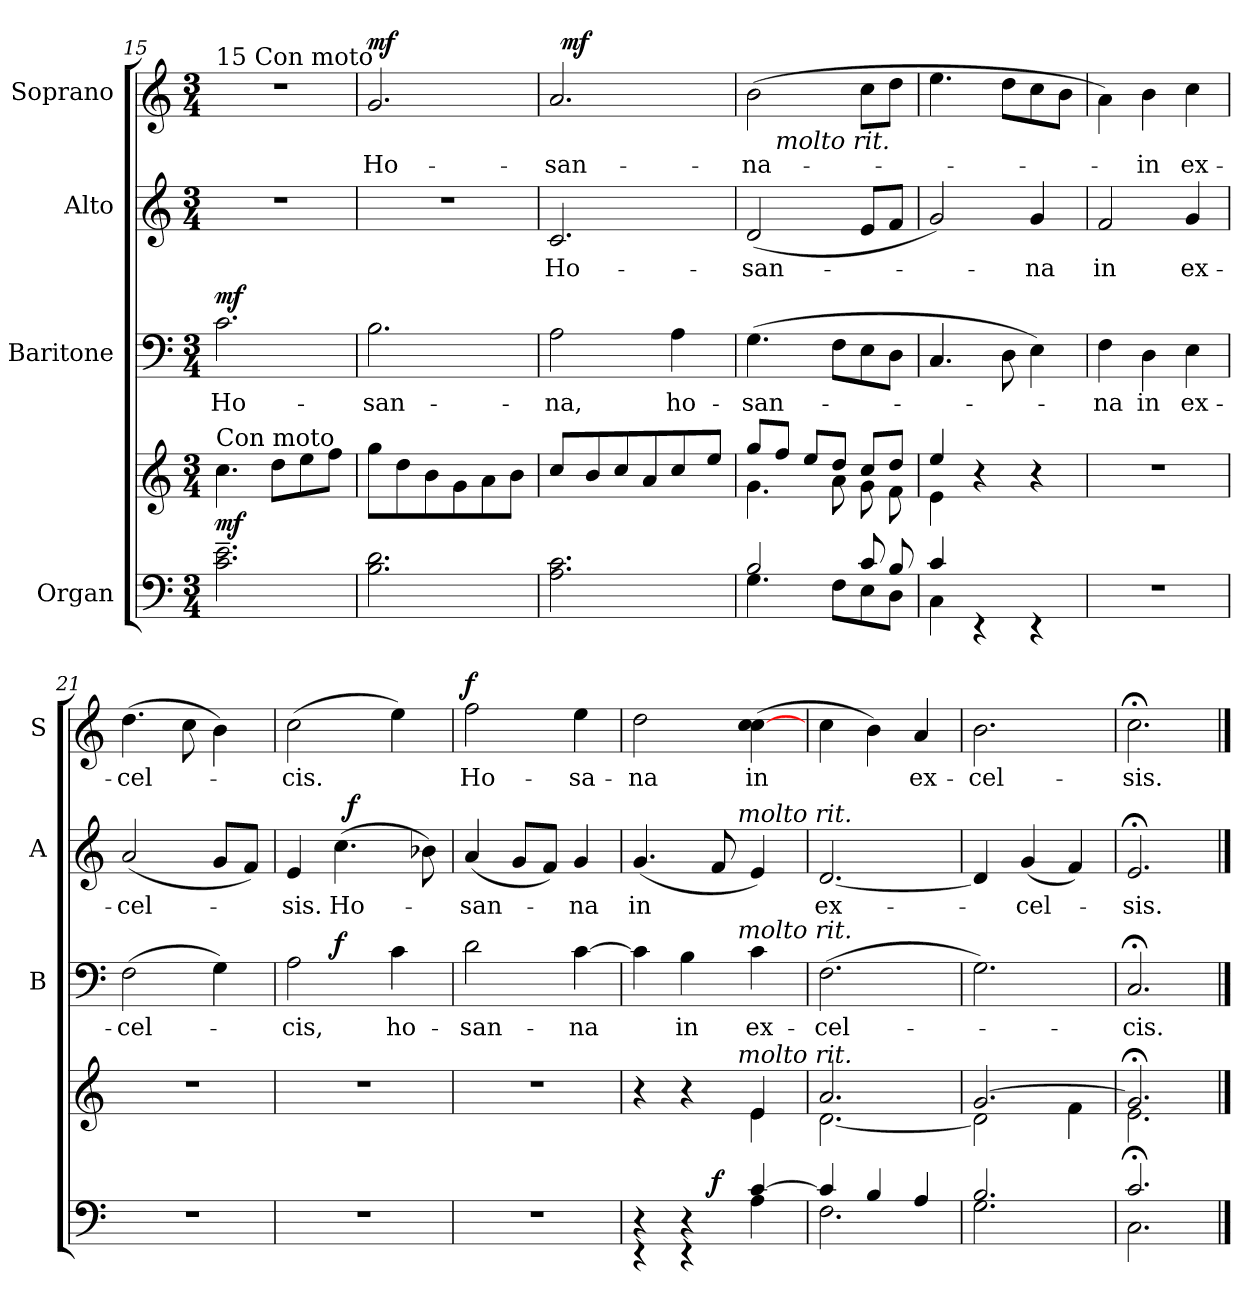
**kern	**kern	**dynam	**kern	**text	**dynam	**kern	**text	**dynam	**kern	**text	**dynam
*part4	*part4	*part4	*part3	*part3	*part3	*part2	*part2	*part2	*part1	*part1	*part1
*staff5	*staff4	*staff4/5	*staff3	*staff3	*staff3	*staff2	*staff2	*staff2	*staff1	*staff1	*staff1
*I"Organ	*	*	*I"Baritone	*	*	*I"Alto	*	*	*I"Soprano	*	*
*	*	*	*I'B	*	*	*I'A	*	*	*I'S	*	*
!!LO:PB:g=z
*clefF4	*clefG2	*	*clefF4	*	*	*clefG2	*	*	*clefG2	*	*
*k[]	*k[]	*	*k[]	*	*	*k[]	*	*	*k[]	*	*
*C:	*C:	*	*C:	*	*	*C:	*	*	*C:	*	*
*M3/4	*M3/4	*	*M3/4	*	*	*M3/4	*	*	*M3/4	*	*
*MM100	*MM100	*	*MM100	*	*	*MM100	*	*	*MM100	*	*
=15	=15	=15	=15	=15	=15	=15	=15	=15	=15	=15	=15
!	!	!	!	!	!	!	!	!	!LO:TX:a:t=15 Con moto	!	!
!	!LO:TX:a:t=Con moto	!	!	!	!	!	!	!	!	!	!
!	!	!LO:DY:a=2	!	!LO:LY:b:rj	!LO:DY:a	!	!	!	!	!	!
2.c\~> 2.e\~>	4.cc\	mf	2.c\	Ho-	mf	2.r	.	.	2.r	.	.
.	8dd\L	.	.	.	.	.	.	.	.	.	.
.	8ee\	.	.	.	.	.	.	.	.	.	.
.	8ff\J	.	.	.	.	.	.	.	.	.	.
=16	=16	=16	=16	=16	=16	=16	=16	=16	=16	=16	=16
!	!	!	!	!LO:LY:b:rj	!	!	!	!	!	!LO:LY:b	!LO:DY:a
2.B\ 2.d\	8gg\L	.	2.B\	-san-	.	2.r	.	.	2.g/	Ho-	mf
.	8dd\	.	.	.	.	.	.	.	.	.	.
.	8b\	.	.	.	.	.	.	.	.	.	.
.	8g\	.	.	.	.	.	.	.	.	.	.
.	8a\	.	.	.	.	.	.	.	.	.	.
.	8b\J	.	.	.	.	.	.	.	.	.	.
=17	=17	=17	=17	=17	=17	=17	=17	=17	=17	=17	=17
!	!	!	!	!LO:LY:b:rj	!	!	!LO:LY:b	!	!	!LO:LY:b	!
*	*	*	*	*	*	*	*	*	*^	*	*
2.A\ 2.c\	8cc/L	.	2A\	-na,	.	2.c/	Ho-	.	2.a/	32ryy	-san-	.
!	!	!	!	!	!	!	!	!	!	!	!	!LO:DY:b
.	.	.	.	.	.	.	.	.	.	2ryy	.	mf
.	8b/	.	.	.	.	.	.	.	.	.	.	.
.	8cc/	.	.	.	.	.	.	.	.	.	.	.
.	8a/	.	.	.	.	.	.	.	.	.	.	.
!	!	!	!	!LO:LY:b:rj	!	!	!	!	!	!	!	!
.	8cc/	.	4A\	ho-	.	.	.	.	.	.	.	.
.	.	.	.	.	.	.	.	.	.	8..ryy	.	.
.	8ee/J	.	.	.	.	.	.	.	.	.	.	.
=18	=18	=18	=18	=18	=18	=18	=18	=18	=18	=18	=18	=18
*^	*^	*	*	*	*	*	*	*	*	*	*	*
*	*^	*	*	*	*	*	*	*	*	*	*	*	*	*
!	!	!	!	!	!	!	!LO:LY:b:rj	!	!	!LO:LY:b	!	!	!	!LO:LY:b	!
2ryy	2B/	4.G\	8gg/L	4.g\	.	(>4.G\	-san-	.	(<2d/	-san-	.	(>2b\	8ryy	-na-	.
!	!	!	!	!	!	!	!	!	!	!	!	!	!LO:TX:b:i:t=molto rit.	!	!
.	.	.	8ff/J	.	.	.	.	.	.	.	.	.	2ryy	.	.
.	.	.	8ee/L	.	.	.	.	.	.	.	.	.	.	.	.
.	.	8F\L	8dd/J	8a\	.	8F\L	.	.	.	.	.	.	.	.	.
8c/	4ryy	8E\	8cc/L	8g\	.	8E\	.	.	8e/L	.	.	8cc\L	.	.	.
8B/	.	8D\J	8dd/J	8f\	.	8D\J	.	.	8f/J	.	.	8dd\J	8ryy	.	.
*	*v	*v	*	*	*	*	*	*	*	*	*	*v	*v	*	*
=19	=19	=19	=19	=19	=19	=19	=19	=19	=19	=19	=19	=19	=19
4c/	4C\	4ee/	4e\	.	4.C/	.	.	2g/)	.	.	4.ee\	.	.
4rEE	2ryy	4ra	2ryy	.	.	.	.	.	.	.	.	.	.
.	.	.	.	.	8D\	.	.	.	.	.	8dd\L	.	.
!	!	!	!	!	!	!	!	!	!LO:LY:b	!	!	!	!
4rEE	.	4ra	.	.	4E\)	.	.	4g/	-na	.	8cc\	.	.
.	.	.	.	.	.	.	.	.	.	.	8b\J	.	.
*v	*v	*	*	*	*	*	*	*	*	*	*	*	*
*	*v	*v	*	*	*	*	*	*	*	*	*	*
=20	=20	=20	=20	=20	=20	=20	=20	=20	=20	=20	=20
!	!	!	!	!LO:LY:b:rj	!	!	!LO:LY:b	!	!	!	!
2.r	2.r	.	4F\	-na	.	2f/	in	.	4a\)	.	.
!	!	!	!	!LO:LY:b:rj	!	!	!	!	!	!LO:LY:b	!
.	.	.	4D\	in	.	.	.	.	4b\	-in	.
!	!	!	!	!LO:LY:b:rj	!	!	!LO:LY:b	!	!	!LO:LY:b	!
.	.	.	4E\	ex-	.	4g/	ex-	.	4cc\	ex-	.
=21	=21	=21	=21	=21	=21	=21	=21	=21	=21	=21	=21
!	!	!	!	!LO:LY:b:rj	!	!	!LO:LY:b	!	!	!LO:LY:b	!
2.r	2.r	.	(>2F\	-cel-	.	(<2a/	-cel-	.	(>4.dd\	-cel-	.
.	.	.	.	.	.	.	.	.	8cc\	.	.
.	.	.	4G\)	.	.	8g/L	.	.	4b\)	.	.
.	.	.	.	.	.	8f/J)	.	.	.	.	.
!!LO:PB:g=z
=22	=22	=22	=22	=22	=22	=22	=22	=22	=22	=22	=22
!	!	!	!	!LO:LY:b:rj	!	!	!LO:LY:b	!	!	!LO:LY:b	!
*	*	*	*^	*	*	*^	*	*	*	*	*
2.r	2.r	.	2A\	4ryy	-cis,	.	4e/	4ryy	-sis.	.	(>2cc\	-cis.	.
!	!	!	!	!	!	!LO:DY:a	!	!	!LO:LY:b	!	!	!	!
.	.	.	.	2ryy	.	f	(>4.cc\	32ryy	Ho-	.	.	.	.
!	!	!	!	!	!	!	!	!	!	!LO:DY:a	!	!	!
.	.	.	.	.	.	.	.	4...ryy	.	f	.	.	.
!	!	!	!	!	!LO:LY:b:rj	!	!	!	!	!	!	!	!
.	.	.	4c\	.	ho-	.	.	.	.	.	4ee\)	.	.
.	.	.	.	.	.	.	8b-X\)	.	.	.	.	.	.
=23	=23	=23	=23	=23	=23	=23	=23	=23	=23	=23	=23	=23	=23
!	!	!	!	!	!LO:LY:b:rj	!	!	!	!LO:LY:b	!	!	!LO:LY:b	!LO:DY:a
*	*	*	*v	*v	*	*	*	*	*	*	*	*	*
*	*	*	*	*	*	*v	*v	*	*	*	*	*
2.r	2.r	.	2d\	-san-	.	(<4a/	-san-	.	2ff\	Ho-	f
.	.	.	.	.	.	8g/L	.	.	.	.	.
.	.	.	.	.	.	8f/J)	.	.	.	.	.
!	!	!	!	!LO:LY:b:rj	!	!	!LO:LY:b	!	!	!LO:LY:b	!
.	.	.	[>4c\	-na	.	4g/	-na	.	4ee\	-sa-	.
=24	=24	=24	=24	=24	=24	=24	=24	=24	=24	=24	=24
*^	*^	*	*	*	*	*	*	*	*	*	*
!	!	!	!	!	!	!	!	!	!LO:LY:b	!	!	!LO:LY:b	!
*	*^	*	*^	*	*^	*	*	*^	*	*	*	*	*
4rEE	4rC	4.ryy	4ra	2ryy	4...ryy	.	4c\]	4...ryy	.	.	(<4.g/	4...ryy	in	.	2dd\	-na	.
!	!	!	!	!	!	!	!	!	!LO:LY:b:rj	!	!	!	!	!	!	!	!
4rEE	4rC	.	4ra	.	.	.	4B\	.	in	.	.	.	.	.	.	.	.
!	!	!	!	!	!	!LO:DY:a=2	!	!	!	!	!	!	!	!	!	!	!
.	.	4.ryy	.	.	.	f	.	.	.	.	8f/	.	.	.	.	.	.
!	!	!	!	!	!	!	!	!	!	!	!	!LO:TX:a:i:t=molto rit.	!	!	!	!	!
!	!	!	!	!	!	!	!	!LO:TX:a:i:t=molto rit.	!	!	!	!	!	!	!	!	!
!	!	!	!	!	!LO:TX:a:i:t=molto rit.	!	!	!	!	!	!	!	!	!	!	!	!
.	.	.	.	.	4ryy	.	.	4ryy	.	.	.	4ryy	.	.	.	.	.
!	!	!	!	!	!	!	!	!	!LO:LY:b:rj	!	!	!	!	!	!	!LO:LY:b	!
[>4c/	4A\	.	4e/	4e\	.	.	4c\	.	ex-	.	4e/)	.	.	.	(>4cc\ [>4cc\	in	.
.	.	.	.	.	32ryy	.	.	32ryy	.	.	.	32ryy	.	.	.	.	.
=25	=25	=25	=25	=25	=25	=25	=25	=25	=25	=25	=25	=25	=25	=25	=25	=25	=25
!	!	!	!	!	!	!	!	!	!LO:LY:b:rj	!	!	!	!LO:LY:b	!	!	!	!
*	*v	*v	*	*	*	*	*v	*v	*	*	*v	*v	*	*	*	*	*
*	*	*	*v	*v	*	*	*	*	*	*	*	*	*	*
4c/]	2.F\	2.a/	[<2.d\	.	(>2.F\	-cel-	.	[<2.d/	ex-	.	4cc\	.	.
4B/	.	.	.	.	.	.	.	.	.	.	4b\)	.	.
!	!	!	!	!	!	!	!	!	!	!	!	!LO:LY:b	!
4A/	.	.	.	.	.	.	.	.	.	.	4a/	ex-	.
=26	=26	=26	=26	=26	=26	=26	=26	=26	=26	=26	=26	=26	=26
!	!	!	!	!	!	!	!	!	!	!	!	!LO:LY:b	!
2.B/	2.G\	[>2.g/	2d\]	.	2.G\)	.	.	4d/]	.	.	2.b\	-cel-	.
!	!	!	!	!	!	!	!	!	!LO:LY:b	!	!	!	!
.	.	.	.	.	.	.	.	(<4g/	-cel-	.	.	.	.
.	.	.	4f\	.	.	.	.	4f/)	.	.	.	.	.
=27	=27	=27	=27	=27	=27	=27	=27	=27	=27	=27	=27	=27	=27
!	!	!	!	!	!	!LO:LY:b:rj	!	!	!LO:LY:b	!	!	!LO:LY:b	!
2.c;</	2.C\	2.g;</]	2.e\	.	2.C;/	-cis.	.	2.e;/	-sis.	.	2.cc;<\	-sis.	.
*v	*v	*	*	*	*	*	*	*	*	*	*	*	*
*	*v	*v	*	*	*	*	*	*	*	*	*	*
==	==	==	==	==	==	==	==	==	==	==	==
*-	*-	*-	*-	*-	*-	*-	*-	*-	*-	*-	*-
